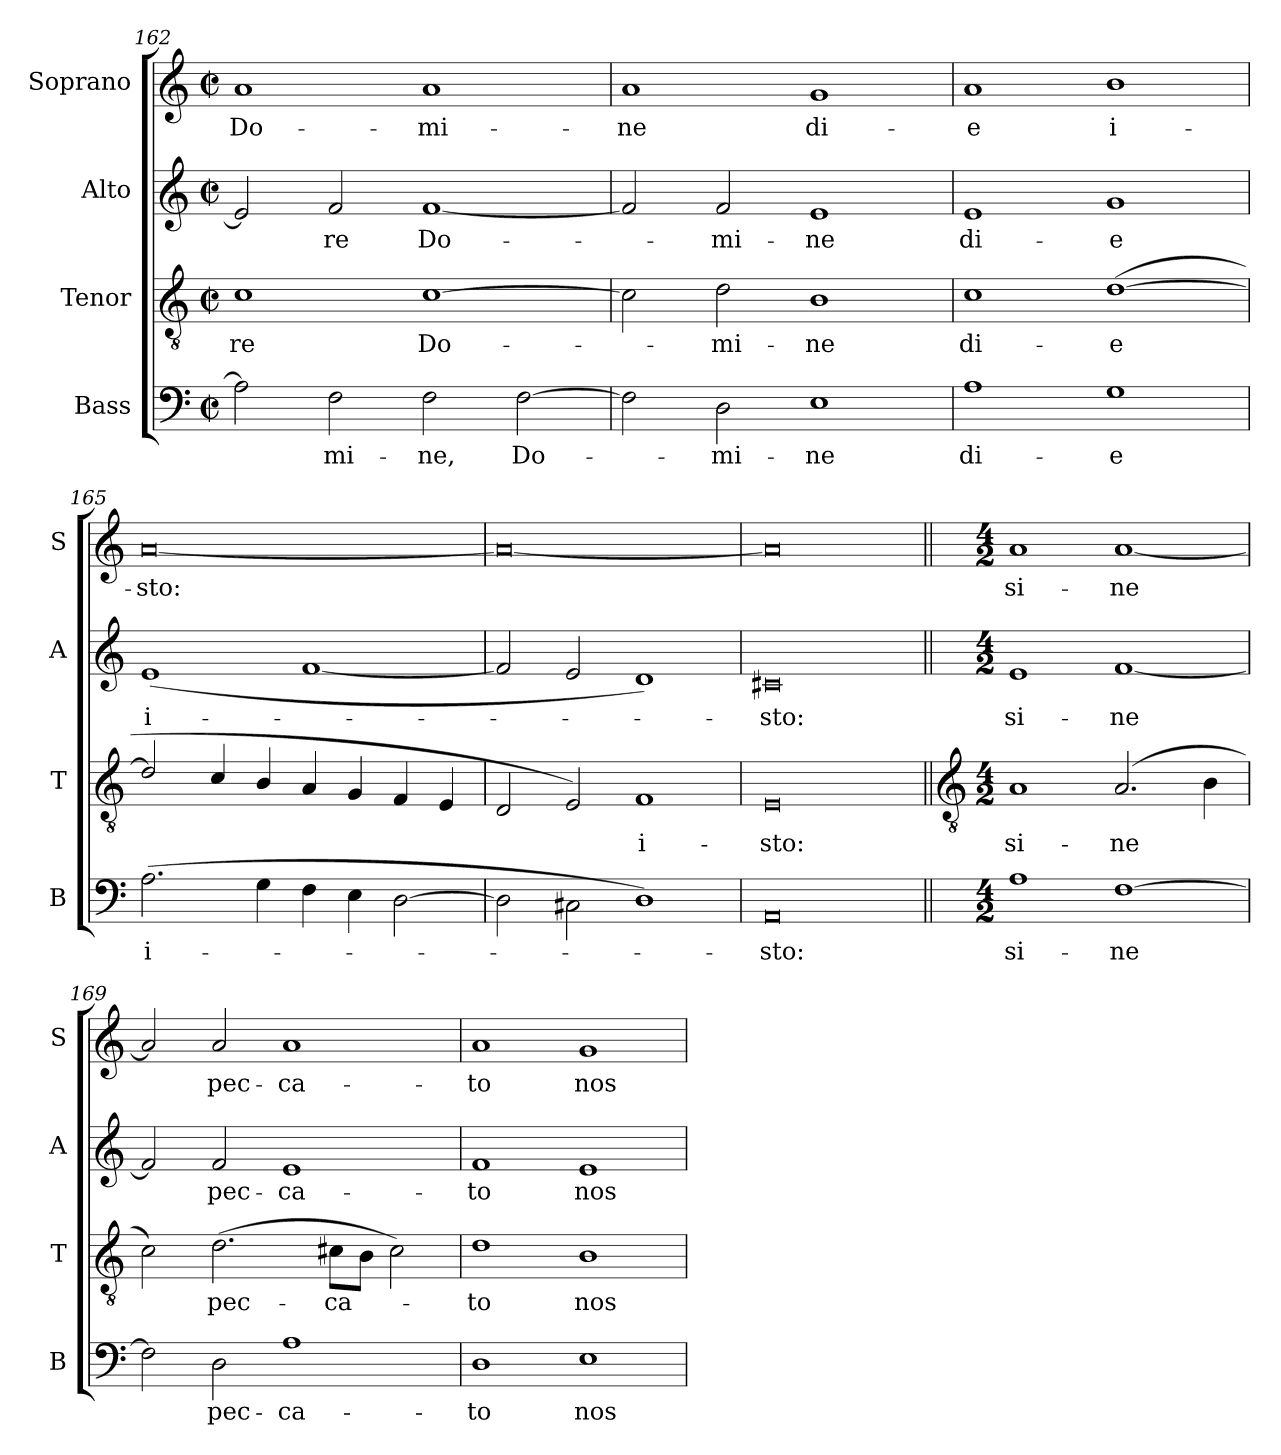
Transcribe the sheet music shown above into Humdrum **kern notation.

**kern	**text	**kern	**text	**kern	**text	**kern	**text
*part4	*part4	*part3	*part3	*part2	*part2	*part1	*part1
*staff4	*staff4	*staff3	*staff3	*staff2	*staff2	*staff1	*staff1
*I"Bass	*	*I"Tenor	*	*I"Alto	*	*I"Soprano	*
*I'B	*	*I'T	*	*I'A	*	*I'S	*
*clefF4	*	*clefGv2	*	*clefG2	*	*clefG2	*
*k[]	*	*k[]	*	*k[]	*	*k[]	*
*C:	*	*C:	*	*C:	*	*C:	*
*M4/2	*	*M4/2	*	*M4/2	*	*M4/2	*
*met(c|)	*	*met(c|)	*	*met(c|)	*	*met(c|)	*
=162	=162	=162	=162	=162	=162	=162	=162
!	!	!	!LO:LY:b	!	!	!	!LO:LY:b
2A]	.	1c	-re	2e]	.	1a	Do-
!	!LO:LY:b	!	!	!	!LO:LY:b	!	!
2F	mi-	.	.	2f	re	.	.
!	!LO:LY:b	!	!LO:LY:b	!	!LO:LY:b	!	!LO:LY:b
2F	-ne,	[1c	Do-	[1f	Do-	1a	-mi-
!	!LO:LY:b	!	!	!	!	!	!
[2F	Do-	.	.	.	.	.	.
=163	=163	=163	=163	=163	=163	=163	=163
!	!	!	!	!	!	!	!LO:LY:b
2F]	.	2c]	.	2f]	.	1a	-ne
!	!LO:LY:b	!	!LO:LY:b	!	!LO:LY:b	!	!
2D	mi-	2d	mi-	2f	mi-	.	.
!	!LO:LY:b	!	!LO:LY:b	!	!LO:LY:b	!	!LO:LY:b
1E	-ne	1B	-ne	1e	-ne	1g	di-
=164	=164	=164	=164	=164	=164	=164	=164
!	!LO:LY:b	!	!LO:LY:b	!	!LO:LY:b	!	!LO:LY:b
1A	di-	1c	di-	1e	di-	1a	-e
!	!LO:LY:b	!	!LO:LY:b	!	!LO:LY:b	!	!LO:LY:b
1G	-e	(<[1d	-e	1g	-e	1b	i-
=165	=165	=165	=165	=165	=165	=165	=165
!	!LO:LY:b	!	!	!	!LO:LY:b	!	!LO:LY:b
(>2.A	i-	2d/]	.	(<1e	i-	[0a	-sto:
.	.	4c/	.	.	.	.	.
4G	.	4B/	.	.	.	.	.
4F	.	4A	.	[1f	.	.	.
4E	.	4G	.	.	.	.	.
[2D\	.	4F	.	.	.	.	.
.	.	4E	.	.	.	.	.
=166	=166	=166	=166	=166	=166	=166	=166
2D\]	.	2D	.	2f]	.	0a_	.
2C#X\	.	2E)	.	2e	.	.	.
!	!	!	!LO:LY:b	!	!	!	!
1D)	.	1F	i-	1d)	.	.	.
=167	=167	=167	=167	=167	=167	=167	=167
!	!LO:LY:b	!	!LO:LY:b	!	!LO:LY:b	!	!
0AA	sto:	0E	-sto:	0c#X	sto:	0a]	.
!!LO:LB:g=z
=168||	=168||	=168||	=168||	=168||	=168||	=168||	=168||
*	*	*clefGv2	*	*	*	*	*
*M4/2	*	*M4/2	*	*M4/2	*	*M4/2	*
!	!LO:LY:b	!	!LO:LY:b	!	!LO:LY:b	!	!LO:LY:b
1A	si-	1A	si-	1e	si-	1a	si-
!	!LO:LY:b	!	!LO:LY:b	!	!LO:LY:b	!	!LO:LY:b
[1F	-ne	(>2.A	-ne	[1f	-ne	[1a	-ne
.	.	4B	.	.	.	.	.
=169	=169	=169	=169	=169	=169	=169	=169
2F]	.	2c)	.	2f]	.	2a]	.
!	!LO:LY:b	!	!LO:LY:b	!	!LO:LY:b	!	!LO:LY:b
2D	pec-	(>2.d	pec-	2f	pec-	2a	pec-
!	!LO:LY:b	!	!	!	!LO:LY:b	!	!LO:LY:b
1A	-ca-	.	.	1e	-ca-	1a	-ca-
!	!	!	!LO:LY:b	!	!	!	!
.	.	8c#L	-ca-	.	.	.	.
.	.	8BJ	.	.	.	.	.
.	.	2c#)	.	.	.	.	.
=170	=170	=170	=170	=170	=170	=170	=170
!	!LO:LY:b	!	!LO:LY:b	!	!LO:LY:b	!	!LO:LY:b
1D	-to	1d	to	1f	-to	1a	-to
!	!LO:LY:b	!	!LO:LY:b	!	!LO:LY:b	!	!LO:LY:b
1E	nos	1B	nos	1e	nos	1g	nos
=	=	=	=	=	=	=	=
*-	*-	*-	*-	*-	*-	*-	*-
